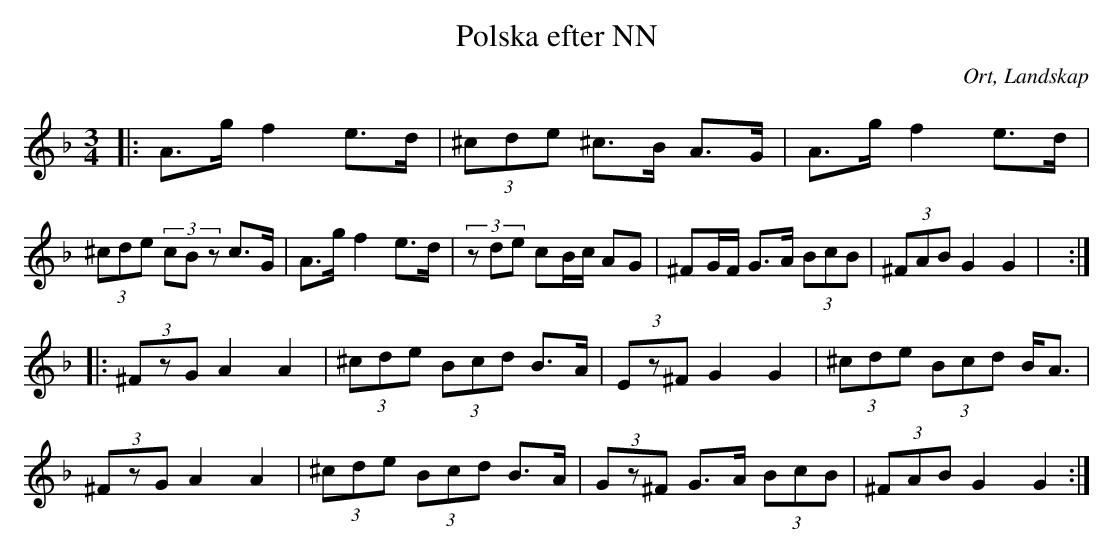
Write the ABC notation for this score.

X:1
T:Polska efter NN
O:Ort, Landskap
M:3/4
L:1/8
K:Dm
|: A>g f2 e>d|(3^cde ^c>B A>G|A>g f2 e>d|(3^cde (3cBz c>G|A>g f2 e>d|(3zde cB/c/ AG|^FG/F/ G>A (3BcB|(3^FAB G2 G2|  :|
|:(3^FzG A2 A2|(3^cde (3Bcd B>A|(3Ez^F G2 G2|(3^cde (3Bcd B<A|
(3^FzG A2 A2|(3^cde (3Bcd B>A| (3Gz^F G>A (3BcB|(3^FAB G2 G2:|
